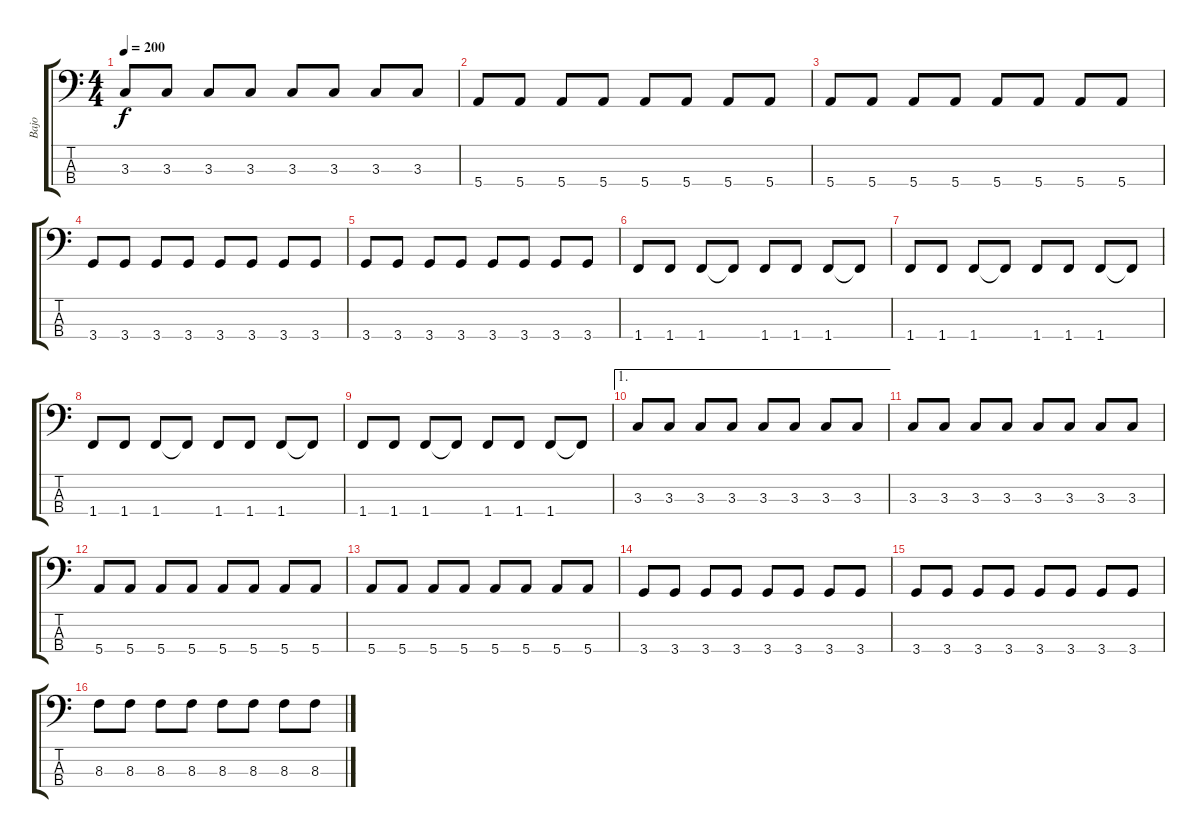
\track ("Bajo" "Bajo") {instrument electricbasspick}
\staff {score tabs}
\tuning (G2 D2 A1 E1) {hide}
\ts (4 4)
\tempo 200
\clef f4
\ks c
3.3.8{dy f} 3.3.8 3.3.8 3.3.8 3.3.8 3.3.8 3.3.8 3.3.8 |
5.4.8 5.4.8 5.4.8 5.4.8 5.4.8 5.4.8 5.4.8 5.4.8 |
5.4.8 5.4.8 5.4.8 5.4.8 5.4.8 5.4.8 5.4.8 5.4.8 |
3.4.8 3.4.8 3.4.8 3.4.8 3.4.8 3.4.8 3.4.8 3.4.8 |
3.4.8 3.4.8 3.4.8 3.4.8 3.4.8 3.4.8 3.4.8 3.4.8 |
1.4.8 1.4.8 1.4.8 1.4{t}.8 1.4.8 1.4.8 1.4.8 1.4{t}.8 |
1.4.8 1.4.8 1.4.8 1.4{t}.8 1.4.8 1.4.8 1.4.8 1.4{t}.8 |
1.4.8 1.4.8 1.4.8 1.4{t}.8 1.4.8 1.4.8 1.4.8 1.4{t}.8 |
1.4.8 1.4.8 1.4.8 1.4{t}.8 1.4.8 1.4.8 1.4.8 1.4{t}.8 |
\ae 1
3.3.8 3.3.8 3.3.8 3.3.8 3.3.8 3.3.8 3.3.8 3.3.8 |
3.3.8 3.3.8 3.3.8 3.3.8 3.3.8 3.3.8 3.3.8 3.3.8 |
5.4.8 5.4.8 5.4.8 5.4.8 5.4.8 5.4.8 5.4.8 5.4.8 |
5.4.8 5.4.8 5.4.8 5.4.8 5.4.8 5.4.8 5.4.8 5.4.8 |
3.4.8 3.4.8 3.4.8 3.4.8 3.4.8 3.4.8 3.4.8 3.4.8 |
3.4.8 3.4.8 3.4.8 3.4.8 3.4.8 3.4.8 3.4.8 3.4.8 |
8.3.8 8.3.8 8.3.8 8.3.8 8.3.8 8.3.8 8.3.8 8.3.8
